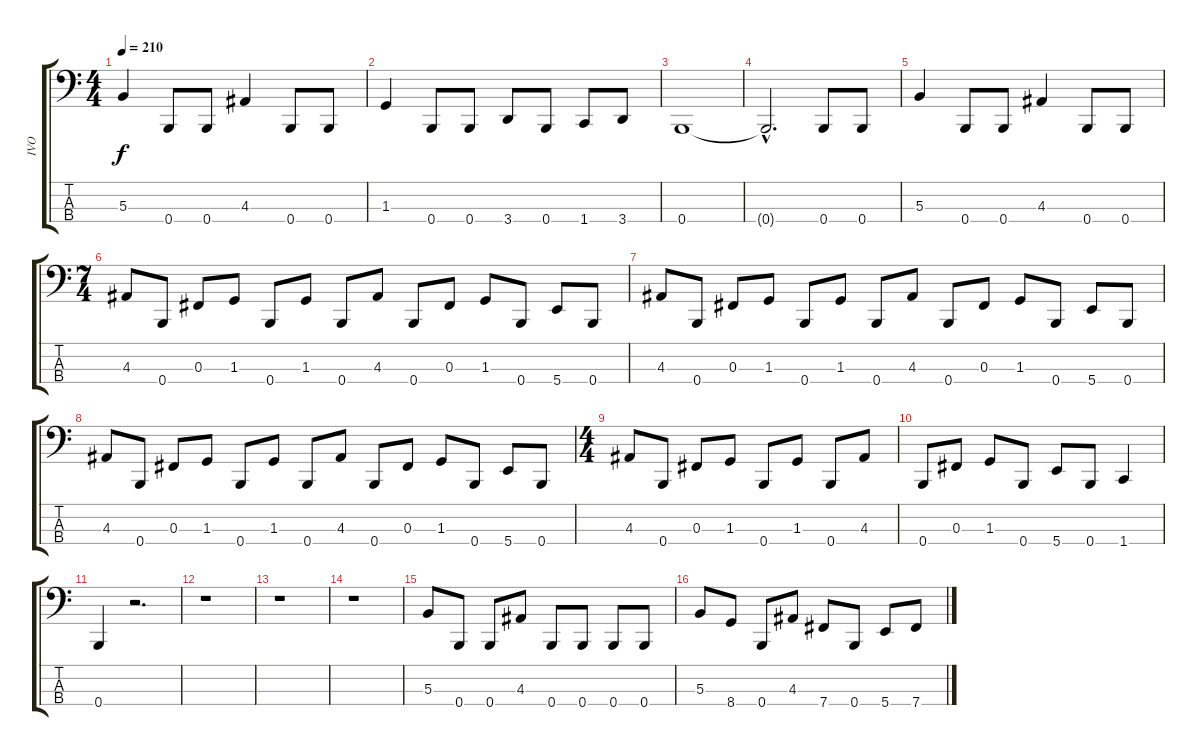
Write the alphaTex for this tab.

\track ("IVO" "IVO") {instrument electricbasspick}
\staff {score tabs}
\tuning (E2 B1 Gb1 B0) {hide}
\ts (4 4)
\tempo 210
\clef f4
\ks c
5.3.4{dy f instrument electricbasspick} 0.4.8 0.4.8 4.3.4 0.4.8 0.4.8 |
1.3.4 0.4.8 0.4.8 3.4.8 0.4.8 1.4.8 3.4.8 |
0.4.1 |
0.4{hac t}.2{d} 0.4.8 0.4.8 |
5.3.4 0.4.8 0.4.8 4.3.4 0.4.8 0.4.8 |
\ts (7 4)
4.3.8 0.4.8 0.3.8 1.3.8 0.4.8 1.3.8 0.4.8 4.3.8 0.4.8 0.3.8 1.3.8 0.4.8 5.4.8 0.4.8 |
4.3.8 0.4.8 0.3.8 1.3.8 0.4.8 1.3.8 0.4.8 4.3.8 0.4.8 0.3.8 1.3.8 0.4.8 5.4.8 0.4.8 |
4.3.8 0.4.8 0.3.8 1.3.8 0.4.8 1.3.8 0.4.8 4.3.8 0.4.8 0.3.8 1.3.8 0.4.8 5.4.8 0.4.8 |
\ts (4 4)
4.3.8 0.4.8 0.3.8 1.3.8 0.4.8 1.3.8 0.4.8 4.3.8 |
0.4.8 0.3.8 1.3.8 0.4.8 5.4.8 0.4.8 1.4.4 |
0.4.4 r.2{d} |
r.1 |
r.1 |
r.1 |
5.3.8 0.4.8 0.4.8 4.3.8 0.4.8 0.4.8 0.4.8 0.4.8 |
5.3.8 8.4.8 0.4.8 4.3.8 7.4.8 0.4.8 5.4.8 7.4.8
